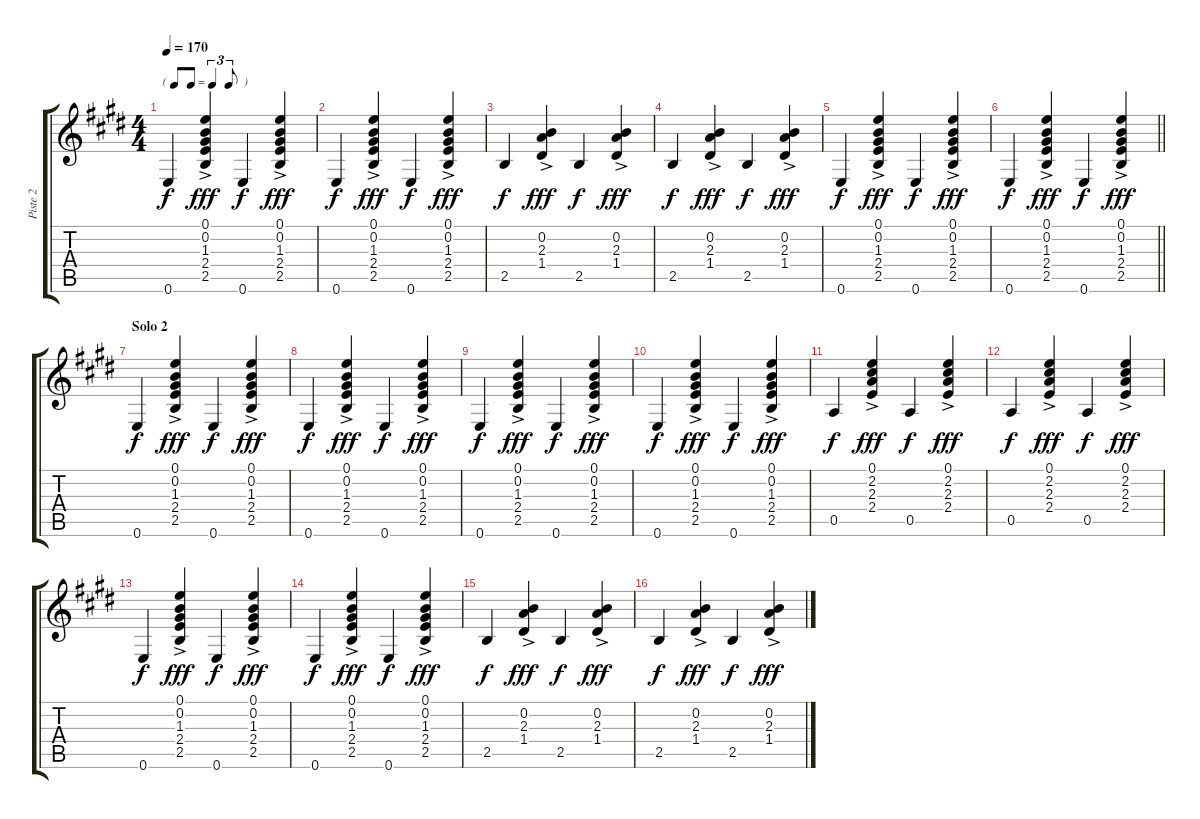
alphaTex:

\track ("Piste 2" "Piste 2") {instrument acousticguitarsteel}
\staff {score tabs}
\tuning (E4 B3 G3 D3 A2 E2) {hide}
\ts (4 4)
\tf triplet8th
\tempo 170
\clef g2
\ks e
0.6.4{dy f} (0.1{ac} 0.2{ac} 1.3{ac} 2.4{ac} 2.5{ac}).4{dy fff} 0.6.4{dy f} (0.1{ac} 0.2{ac} 1.3{ac} 2.4{ac} 2.5{ac}).4{dy fff} |
0.6.4{dy f} (0.1{ac} 0.2{ac} 1.3{ac} 2.4{ac} 2.5{ac}).4{dy fff} 0.6.4{dy f} (0.1{ac} 0.2{ac} 1.3{ac} 2.4{ac} 2.5{ac}).4{dy fff} |
2.5.4{dy f} (0.2{ac} 2.3{ac} 1.4{ac}).4{dy fff} 2.5.4{dy f} (0.2{ac} 2.3{ac} 1.4{ac}).4{dy fff} |
2.5.4{dy f} (0.2{ac} 2.3{ac} 1.4{ac}).4{dy fff} 2.5.4{dy f} (0.2{ac} 2.3{ac} 1.4{ac}).4{dy fff} |
0.6.4{dy f} (0.1{ac} 0.2{ac} 1.3{ac} 2.4{ac} 2.5{ac}).4{dy fff} 0.6.4{dy f} (0.1{ac} 0.2{ac} 1.3{ac} 2.4{ac} 2.5{ac}).4{dy fff} |
\barLineRight lightlight
0.6.4{dy f} (0.1{ac} 0.2{ac} 1.3{ac} 2.4{ac} 2.5{ac}).4{dy fff} 0.6.4{dy f} (0.1{ac} 0.2{ac} 1.3{ac} 2.4{ac} 2.5{ac}).4{dy fff} |
\section ("" "Solo 2")
0.6.4{dy f} (0.1{ac} 0.2{ac} 1.3{ac} 2.4{ac} 2.5{ac}).4{dy fff} 0.6.4{dy f} (0.1{ac} 0.2{ac} 1.3{ac} 2.4{ac} 2.5{ac}).4{dy fff} |
0.6.4{dy f} (0.1{ac} 0.2{ac} 1.3{ac} 2.4{ac} 2.5{ac}).4{dy fff} 0.6.4{dy f} (0.1{ac} 0.2{ac} 1.3{ac} 2.4{ac} 2.5{ac}).4{dy fff} |
0.6.4{dy f} (0.1{ac} 0.2{ac} 1.3{ac} 2.4{ac} 2.5{ac}).4{dy fff} 0.6.4{dy f} (0.1{ac} 0.2{ac} 1.3{ac} 2.4{ac} 2.5{ac}).4{dy fff} |
0.6.4{dy f} (0.1{ac} 0.2{ac} 1.3{ac} 2.4{ac} 2.5{ac}).4{dy fff} 0.6.4{dy f} (0.1{ac} 0.2{ac} 1.3{ac} 2.4{ac} 2.5{ac}).4{dy fff} |
0.5.4{dy f} (0.1{ac} 2.2{ac} 2.3{ac} 2.4{ac}).4{dy fff} 0.5.4{dy f} (0.1{ac} 2.2{ac} 2.3{ac} 2.4{ac}).4{dy fff} |
0.5.4{dy f} (0.1{ac} 2.2{ac} 2.3{ac} 2.4{ac}).4{dy fff} 0.5.4{dy f} (0.1{ac} 2.2{ac} 2.3{ac} 2.4{ac}).4{dy fff} |
0.6.4{dy f} (0.1{ac} 0.2{ac} 1.3{ac} 2.4{ac} 2.5{ac}).4{dy fff} 0.6.4{dy f} (0.1{ac} 0.2{ac} 1.3{ac} 2.4{ac} 2.5{ac}).4{dy fff} |
0.6.4{dy f} (0.1{ac} 0.2{ac} 1.3{ac} 2.4{ac} 2.5{ac}).4{dy fff} 0.6.4{dy f} (0.1{ac} 0.2{ac} 1.3{ac} 2.4{ac} 2.5{ac}).4{dy fff} |
2.5.4{dy f} (0.2{ac} 2.3{ac} 1.4{ac}).4{dy fff} 2.5.4{dy f} (0.2{ac} 2.3{ac} 1.4{ac}).4{dy fff} |
2.5.4{dy f} (0.2{ac} 2.3{ac} 1.4{ac}).4{dy fff} 2.5.4{dy f} (0.2{ac} 2.3{ac} 1.4{ac}).4{dy fff}
